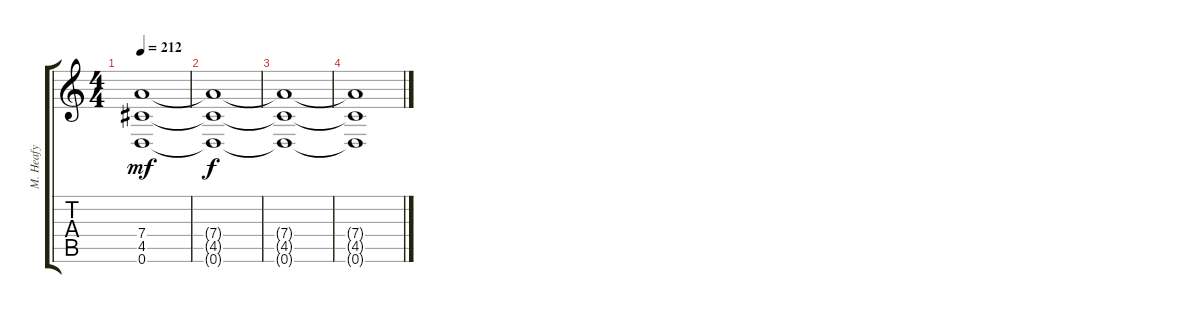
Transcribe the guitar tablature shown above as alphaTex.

\track ("M. Heafy" "M. Heafy") {instrument overdrivenguitar}
\staff {score tabs}
\tuning (D4 B3 G3 D3 A2 D2) {hide}
\ts (4 4)
\tempo 212
\clef g2
\ks c
(7.4 4.5 0.6).1{dy mf} |
(7.4{t} 4.5{t} 0.6{t}).1{dy f} |
(7.4{t} 4.5{t} 0.6{t}).1{volume 3} |
(7.4{t} 4.5{t} 0.6{t}).1
